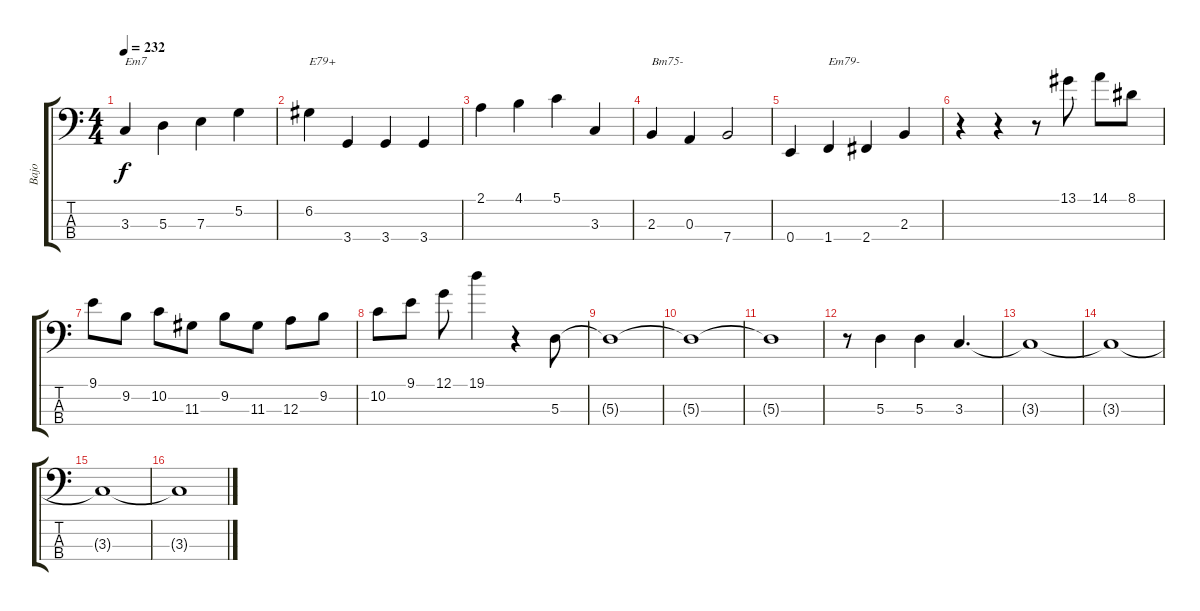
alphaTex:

\track ("Bajo" "Bajo") {instrument electricbassfinger}
\staff {score tabs}
\tuning (G2 D2 A1 E1) {hide}
\ts (4 4)
\tempo 232
\clef f4
\ks c
3.3.4{txt "Em7" dy f} 5.3.4 7.3.4 5.2.4 |
6.2.4{txt "E79+"} 3.4.4 3.4.4 3.4.4 |
2.1.4 4.1.4 5.1.4 3.3.4 |
2.3.4{txt "Bm75-"} 0.3.4 7.4.2 |
0.4.4 1.4.4{txt "Em79-"} 2.4.4 2.3.4 |
r.4 r.4 r.8 13.1.8 14.1.8 8.1.8 |
9.1.8 9.2.8 10.2.8 11.3.8 9.2.8 11.3.8 12.3.8 9.2.8 |
10.2.8 9.1.8 12.1.8 19.1.4 r.4 5.3.8 |
5.3{t}.1 |
5.3{t}.1 |
5.3{t}.1 |
r.8 5.3.4 5.3.4 3.3.4{d} |
3.3{t}.1 |
3.3{t}.1 |
3.3{t}.1 |
3.3{t}.1
